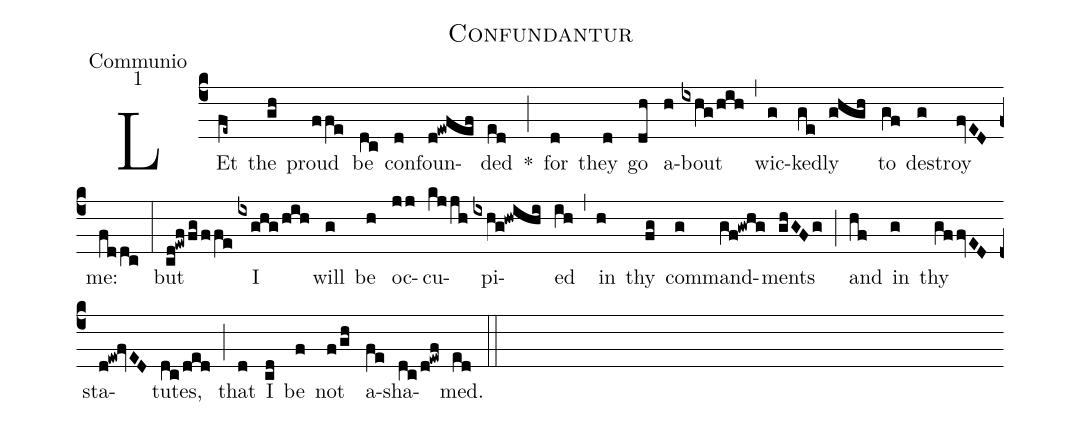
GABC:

name:Confundantur;
office-part:Communio;
mode:1;
%%
(c4) LEt(fe~) the(gh) proud(ffe) be(dc) con(d)foun(d!ewfef)ded(ed) *(;) for(d) they(d) go(dh) a(h)bout(ixhg/hih) (,) wic(g)ked(ge)ly(ghgh) to(gf) de(g)stroy(fvED) me:(fddc) (:) but(cd!ewffg/ffe) I(ixghg/hih) will(g) be(h) oc(jj)cu(kjjh)pi(ixhg!hwihi)ed(ih) (,) in(h) thy(fg) com(g)mand(gf!gwhg)ments(ghGFg) (;) and(hf) in(g) thy(gffvED) sta(d!ew!fvED)tutes,(dc/ded) (;) that(d) I(cd) be(f) not(f/gh) a(fe)sha(dc/d!ewf)med.(ed) (::)
